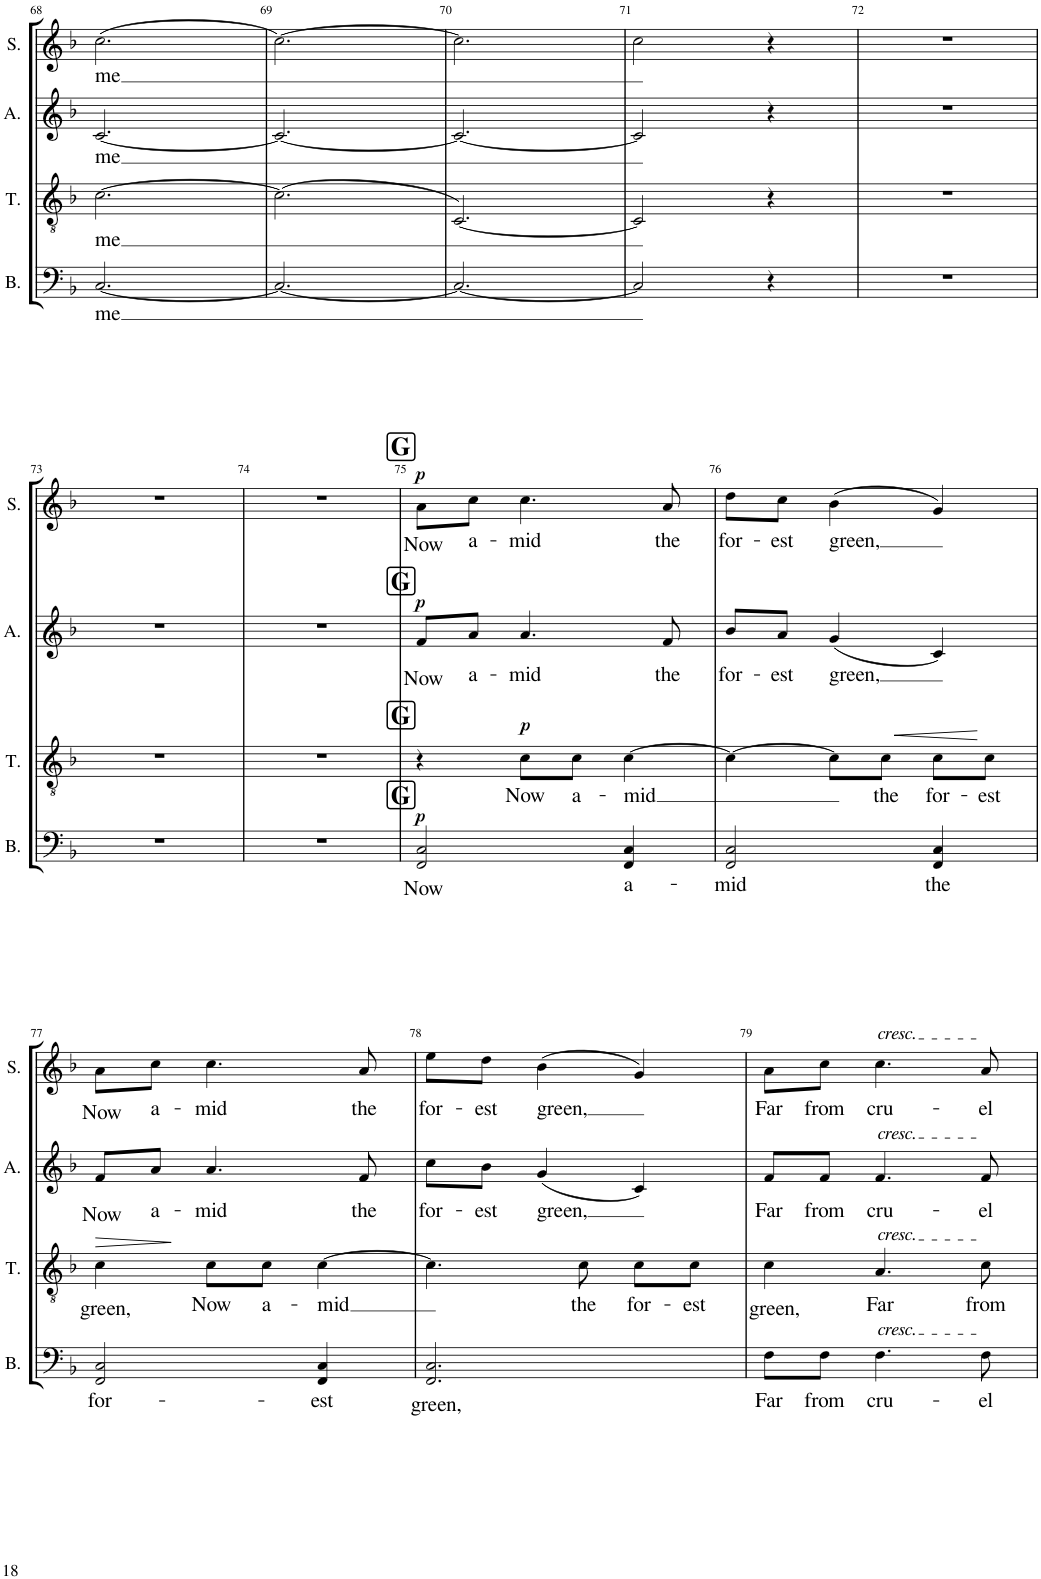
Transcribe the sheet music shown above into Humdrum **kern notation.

**kern	**text	**dynam	**kern	**text	**dynam	**kern	**text	**dynam	**kern	**text	**dynam
*part4	*part4	*part4	*part3	*part3	*part3	*part2	*part2	*part2	*part1	*part1	*part1
*staff4	*staff4	*staff4	*staff3	*staff3	*staff3	*staff2	*staff2	*staff2	*staff1	*staff1	*staff1
*I"Basse	*	*	*I"Tenor	*	*	*I"Alto	*	*	*I"Soprano	*	*
*I'B.	*	*	*I'T.	*	*	*I'A.	*	*	*I'S.	*	*
!!LO:PB:g=z
*clefF4	*	*	*clefGv2	*	*	*clefG2	*	*	*clefG2	*	*
*k[b-]	*	*	*k[b-]	*	*	*k[b-]	*	*	*k[b-]	*	*
*F:	*	*	*F:	*	*	*F:	*	*	*F:	*	*
*M3/4	*	*	*M3/4	*	*	*M3/4	*	*	*M3/4	*	*
=68	=68	=68	=68	=68	=68	=68	=68	=68	=68	=68	=68
!	!LO:LY:b	!	!	!LO:LY:b	!	!	!LO:LY:b	!	!	!LO:LY:b	!
[<2.C/	me	.	[>2.c\	me	.	[<2.c/	me	.	(>2.cc\	me	.
=69	=69	=69	=69	=69	=69	=69	=69	=69	=69	=69	=69
2.C/_	.	.	(2.c\]	.	.	2.c/_	.	.	[>2.cc\)	.	.
=70	=70	=70	=70	=70	=70	=70	=70	=70	=70	=70	=70
2.C/_	.	.	[<2.C/)	.	.	2.c/_	.	.	2.cc\]	.	.
=71	=71	=71	=71	=71	=71	=71	=71	=71	=71	=71	=71
2C/]	.	.	2C/]	.	.	2c/]	.	.	2cc\	.	.
4r	.	.	4r	.	.	4r	.	.	4r	.	.
=72	=72	=72	=72	=72	=72	=72	=72	=72	=72	=72	=72
2.r	.	.	2.r	.	.	2.r	.	.	2.r	.	.
!!LO:LB:g=z
=73	=73	=73	=73	=73	=73	=73	=73	=73	=73	=73	=73
2.r	.	.	2.r	.	.	2.r	.	.	2.r	.	.
=74	=74	=74	=74	=74	=74	=74	=74	=74	=74	=74	=74
2.r	.	.	2.r	.	.	2.r	.	.	2.r	.	.
!!LO:REH:place=s1:a:B:cj:fs=17:t=G
!!LO:REH:place=s2:a:B:cj:fs=17:t=G
!!LO:REH:place=s3:a:B:cj:fs=17:t=G
!!LO:REH:place=s4:a:B:cj:fs=17:t=G
=75	=75	=75	=75	=75	=75	=75	=75	=75	=75	=75	=75
!	!LO:LY:b	!LO:DY:a	!	!	!	!	!LO:LY:b	!LO:DY:a	!	!LO:LY:b	!LO:DY:a
2FF/ 2C/	Now	p	4r	.	.	8f/L	Now	p	8a\L	Now	p
!	!	!	!	!	!	!	!LO:LY:b	!	!	!LO:LY:b	!
.	.	.	.	.	.	8a/J	a-	.	8cc\J	a-	.
!	!	!	!	!LO:LY:b	!LO:DY:a	!	!LO:LY:b	!	!	!LO:LY:b	!
.	.	.	8c\L	Now	p	4.a/	-mid	.	4.cc\	-mid	.
!	!	!	!	!LO:LY:b	!	!	!	!	!	!	!
.	.	.	8c\J	a-	.	.	.	.	.	.	.
!	!LO:LY:b	!	!	!LO:LY:b	!	!	!	!	!	!	!
4FF/ 4C/	a-	.	[>4c\	-mid	.	.	.	.	.	.	.
!	!	!	!	!	!	!	!LO:LY:b	!	!	!LO:LY:b	!
.	.	.	.	.	.	8f/	the	.	8a/	the	.
=76	=76	=76	=76	=76	=76	=76	=76	=76	=76	=76	=76
!	!LO:LY:b	!	!	!	!	!	!LO:LY:b	!	!	!LO:LY:b	!
2FF/ 2C/	-mid	.	4c\_	.	.	8b-/L	for-	.	8dd\L	for-	.
!	!	!	!	!	!	!	!LO:LY:b	!	!	!LO:LY:b	!
.	.	.	.	.	.	8a/J	-est	.	8cc\J	-est	.
!	!	!	!	!	!	!	!LO:LY:b	!	!	!LO:LY:b	!
.	.	.	8c\L]	.	.	(<4g/	green,	.	(>4b-\	green,	.
!	!	!	!	!LO:LY:b	!	!	!	!	!	!	!
.	.	.	8c\J	the	.	.	.	.	.	.	.
!	!LO:LY:b	!	!	!LO:LY:b	!LO:HP:b	!	!	!	!	!	!
4FF/ 4C/	the	.	8c\L	for-	<	4c/)	.	.	4g/)	.	.
!	!	!	!	!LO:LY:b	!	!	!	!	!	!	!
.	.	.	8c\J	-est	[	.	.	.	.	.	.
!!LO:LB:g=z
=77	=77	=77	=77	=77	=77	=77	=77	=77	=77	=77	=77
!	!LO:LY:b	!	!	!LO:LY:b	!LO:HP:b	!	!LO:LY:b	!	!	!LO:LY:b	!
2FF/ 2C/	for-	.	4c\	green,	>	8f/L	Now	.	8a\L	Now	.
!	!	!	!	!	!	!	!LO:LY:b	!	!	!LO:LY:b	!
.	.	.	.	.	.	8a/J	a-	.	8cc\J	a-	.
!	!	!	!	!LO:LY:b	!	!	!LO:LY:b	!	!	!LO:LY:b	!
.	.	.	8c\L	Now	]	4.a/	-mid	.	4.cc\	-mid	.
!	!	!	!	!LO:LY:b	!	!	!	!	!	!	!
.	.	.	8c\J	a-	.	.	.	.	.	.	.
!	!LO:LY:b	!	!	!LO:LY:b	!	!	!	!	!	!	!
4FF/ 4C/	-est	.	[>4c\	-mid	.	.	.	.	.	.	.
!	!	!	!	!	!	!	!LO:LY:b	!	!	!LO:LY:b	!
.	.	.	.	.	.	8f/	the	.	8a/	the	.
=78	=78	=78	=78	=78	=78	=78	=78	=78	=78	=78	=78
!	!LO:LY:b	!	!	!	!	!	!LO:LY:b	!	!	!LO:LY:b	!
2.FF/ 2.C/	green,	.	4.c\]	.	.	8cc\L	for-	.	8ee\L	for-	.
!	!	!	!	!	!	!	!LO:LY:b	!	!	!LO:LY:b	!
.	.	.	.	.	.	8b-\J	-est	.	8dd\J	-est	.
!	!	!	!	!	!	!	!LO:LY:b	!	!	!LO:LY:b	!
.	.	.	.	.	.	(<4g/	green,	.	(>4b-\	green,	.
!	!	!	!	!LO:LY:b	!	!	!	!	!	!	!
.	.	.	8c\	the	.	.	.	.	.	.	.
!	!	!	!	!LO:LY:b	!	!	!	!	!	!	!
.	.	.	8c\L	for-	.	4c/)	.	.	4g/)	.	.
!	!	!	!	!LO:LY:b	!	!	!	!	!	!	!
.	.	.	8c\J	-est	.	.	.	.	.	.	.
=79	=79	=79	=79	=79	=79	=79	=79	=79	=79	=79	=79
!	!LO:LY:b	!	!	!LO:LY:b	!	!	!LO:LY:b	!	!	!LO:LY:b	!
8F\L	Far	.	4c\	green,	.	8f/L	Far	.	8a\L	Far	.
!	!LO:LY:b	!	!	!	!	!	!LO:LY:b	!	!	!LO:LY:b	!
8F\J	from	.	.	.	.	8f/J	from	.	8cc\J	from	.
!	!	!	!	!	!	!	!	!	!LO:TX:a:i:t=cresc.	!	!
!	!	!	!	!	!	!LO:TX:a:i:t=cresc.	!	!	!	!	!
!	!	!	!LO:TX:a:i:t=cresc.	!	!	!	!	!	!	!	!
!LO:TX:a:i:t=cresc.	!	!	!	!	!	!	!	!	!	!	!
!	!LO:LY:b	!	!	!LO:LY:b	!	!	!LO:LY:b	!	!	!LO:LY:b	!
4.F\	cru-	.	4.A/	Far	.	4.f/	cru-	.	4.cc\	cru-	.
!	!LO:LY:b	!	!	!LO:LY:b	!	!	!LO:LY:b	!	!	!LO:LY:b	!
8F\	-el	.	8c\	from	.	8f/	-el	.	8a/	-el	.
=	=	=	=	=	=	=	=	=	=	=	=
*-	*-	*-	*-	*-	*-	*-	*-	*-	*-	*-	*-
